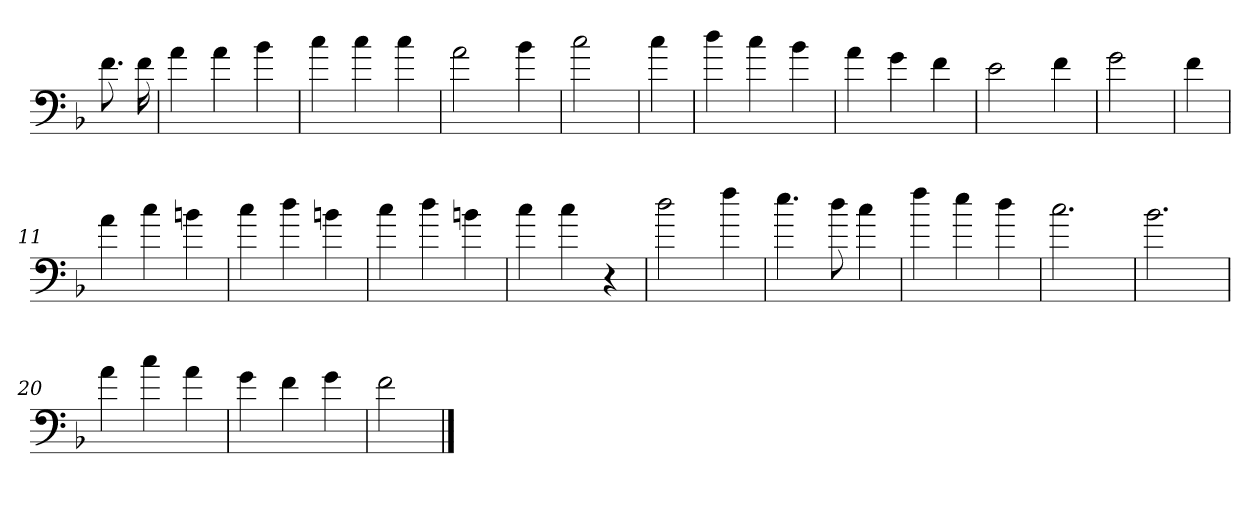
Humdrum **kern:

**kern
*part1
*staff1
*clefF4
*k[b-]
*F:
=
8.f
16f
=1
4a
4a
4b-
=2
4cc
4cc
4cc
=3
2a
4b-
=4
2cc
=5
4cc
=6
4dd
4cc
4b-
=7
4a
4g
4f
=8
2e
4f
=9
2g
=10
4f
=11
4a
4cc
4bn
=12
4cc
4dd
4bn
=13
4cc
4dd
4bn
=14
4cc
4cc
4r
=15
2dd
4ff
=16
4.ee
8dd
4cc
=17
4ff
4ee
4dd
=18
2.cc
=19
2.b-
=20
4a
4cc
4a
=21
4g
4f
4g
=22
2f
==
*-
